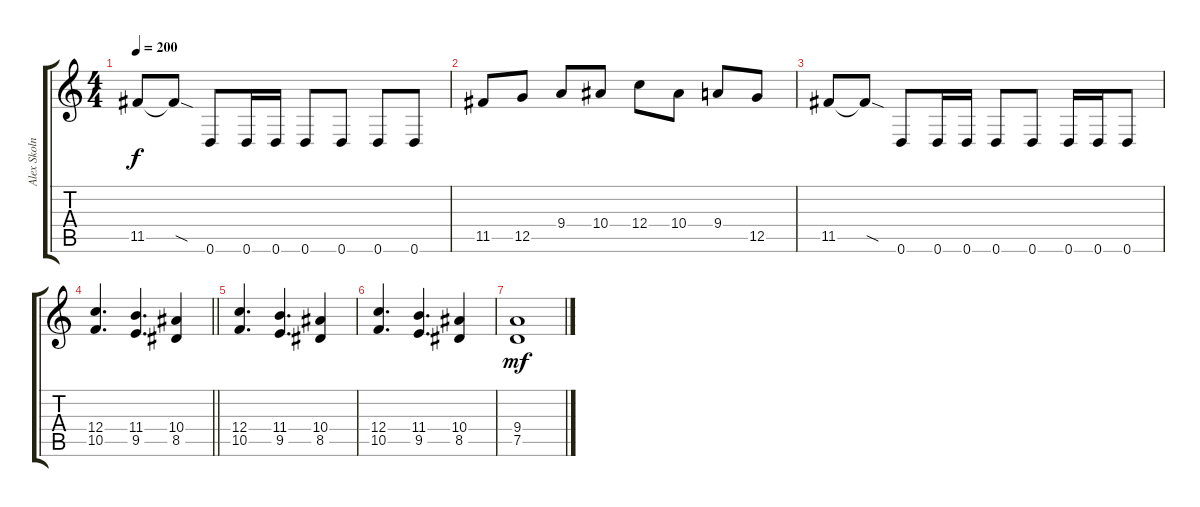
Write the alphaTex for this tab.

\track ("Alex Skolnick" "Alex Skoln") {instrument distortionguitar}
\staff {score tabs}
\tuning (D4 A3 F3 C3 G2 D2) {hide}
\ts (4 4)
\tempo 200
\clef g2
\ks c
11.5.8{dy f} 11.5{sod t}.8 0.6.8 0.6.16 0.6.16 0.6.8 0.6.8 0.6.8 0.6.8 |
11.5.8 12.5.8 9.4.8 10.4.8 12.4.8 10.4.8 9.4.8 12.5.8 |
11.5.8 11.5{sod t}.8 0.6.8 0.6.16 0.6.16 0.6.8 0.6.8 0.6.16 0.6.16 0.6.8 |
\barLineRight lightlight
(12.4 10.5).4{d} (11.4 9.5).4{d} (10.4 8.5).4 |
(12.4 10.5).4{d} (11.4 9.5).4{d} (10.4 8.5).4 |
(12.4 10.5).4{d} (11.4 9.5).4{d} (10.4 8.5).4 |
(9.4 7.5).1{dy mf}
